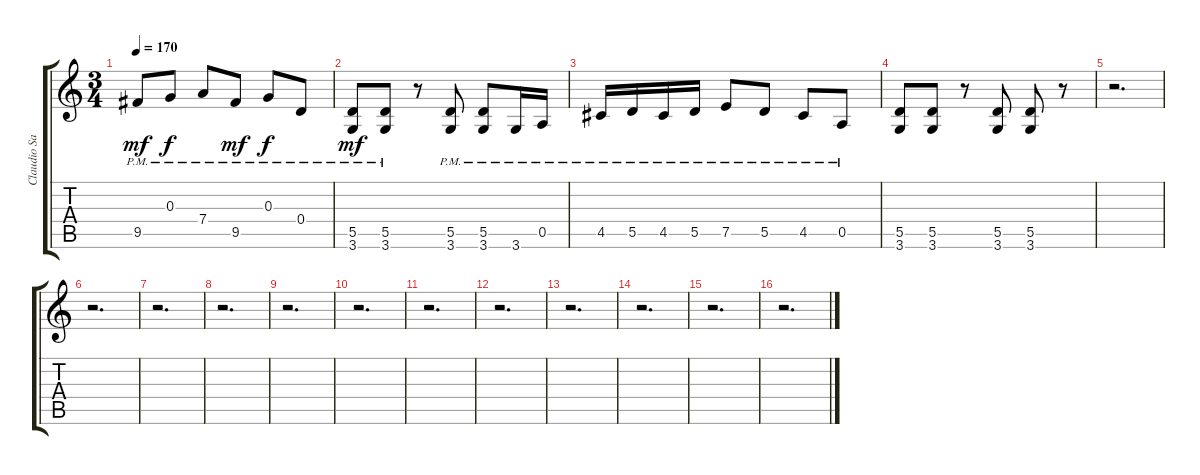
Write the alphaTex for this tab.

\track ("Claudio Sanchez" "Claudio Sa") {instrument electricguitarmuted}
\staff {score tabs}
\tuning (E4 B3 G3 D3 A2 E2) {hide}
\ts (3 4)
\tempo 170
\clef g2
\ks c
9.5{pm}.8{dy mf} 0.3{pm}.8{dy f} 7.4{pm}.8 9.5{pm}.8{dy mf} 0.3{pm}.8{dy f} 0.4{pm}.8 |
(5.5{pm} 3.6{pm}).8{dy mf} (5.5{pm} 3.6{pm}).8 r.8 (5.5{pm} 3.6{pm}).8 (5.5{pm} 3.6{pm}).8 3.6{pm}.16 0.5{pm}.16 |
4.5{pm}.16 5.5{pm}.16 4.5{pm}.16 5.5{pm}.16 7.5{pm}.8 5.5{pm}.8 4.5{pm}.8 0.5{pm}.8 |
(5.5 3.6).8 (5.5 3.6).8 r.8 (5.5 3.6).8 (5.5 3.6).8 r.8 |
r.2{d} |
r.2{d} |
r.2{d} |
r.2{d} |
r.2{d} |
r.2{d} |
r.2{d} |
r.2{d} |
r.2{d} |
r.2{d} |
r.2{d} |
r.2{d}
